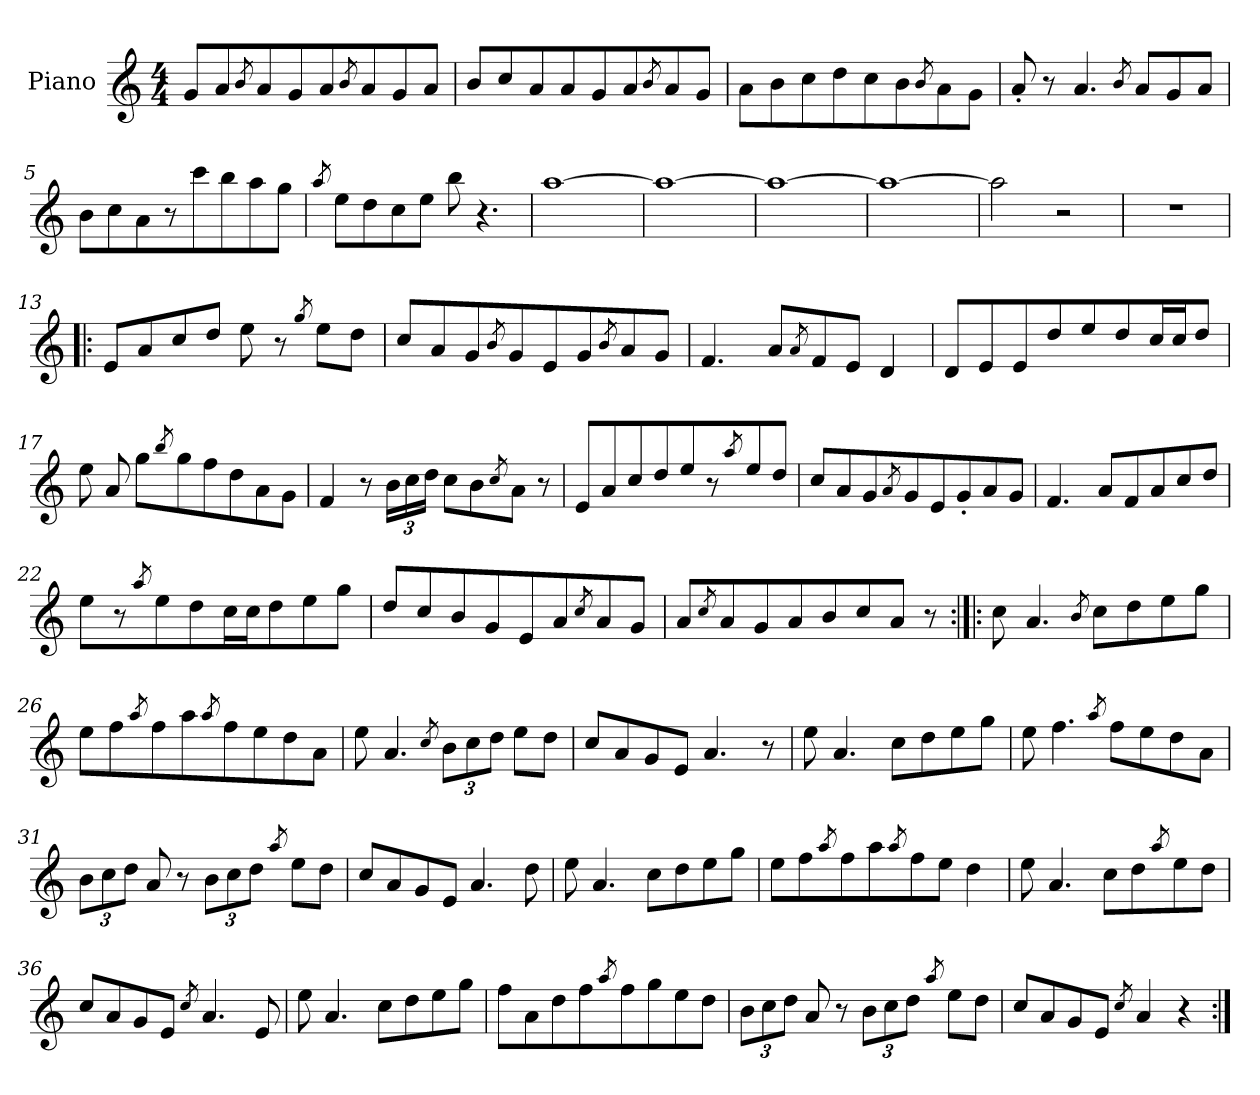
**kern
*part1
*staff1
*I"Piano
*I'Pno
*clefG2
*k[]
*M4/4
=1
8g/L
8a/
8qb/
8a/
8g/
8a/
8qb/
8a/
8g/
8a/J
=2
8b/L
8cc/
8a/
8a/
8g/
8a/
8qb/
8a/
8g/J
=3
8a\L
8b\
8cc\
8dd\
8cc\
8b\
8qb/
8a\
8g\J
=4
8a'/
8r
4.a/
8qb/
8a/L
8g/
8a/J
=5
8b\L
8cc\
8a\
8r
8ccc\
8bb\
8aa\
8gg\J
=6
8qaa/
8ee\L
8dd\
8cc\
8ee\J
8bb\
4.r
=7
[1aa
=8
1aa_
=9
1aa_
=10
1aa_
=11
2aa\]
2r
=12
1r
=13!|:
8e/L
8a/
8cc/
8dd/J
8ee\
8r
8qgg/
8ee\L
8dd\J
=14
8cc/L
8a/
8g/
8qb/
8g/
8e/
8g/
8qb/
8a/
8g/J
=15
4.f/
8a/L
8qa/
8f/
8e/J
4d/
=16
8d/L
8e/
8e/
8dd/
8ee/
8dd/
16cc/L
16cc/J
8dd/J
=17
8ee\
8a/
8gg\L
8qbb/
8gg\
8ff\
8dd\
8a\
8g\J
=18
4f/
8r
24b\LL
24cc\
24dd\JJ
8cc\L
8b\
8qcc/
8a\J
8r
=19
8e/L
8a/
8cc/
8dd/
8ee/
8r
8qaa/
8ee/
8dd/J
=20
8cc/L
8a/
8g/
8qa/
8g/
8e/
8g'/
8a/
8g/J
=21
4.f/
8a/L
8f/
8a/
8cc/
8dd/J
=22
8ee\L
8r
8qaa/
8ee\
8dd\
16cc\L
16cc\J
8dd\
8ee\
8gg\J
=23
8dd/L
8cc/
8b/
8g/
8e/
8a/
8qcc/
8a/
8g/J
=24
8a/L
8qcc/
8a/
8g/
8a/
8b/
8cc/
8a/J
8r
=25:|!|:
8cc\
4.a/
8qb/
8cc\L
8dd\
8ee\
8gg\J
=26
8ee\L
8ff\
8qaa/
8ff\
8aa\
8qaa/
8ff\
8ee\
8dd\
8a\J
=27
8ee\
4.a/
8qcc/
12b\L
12cc\
12dd\J
8ee\L
8dd\J
=28
8cc/L
8a/
8g/
8e/J
4.a/
8r
=29
8ee\
4.a/
8cc\L
8dd\
8ee\
8gg\J
=30
8ee\
4.ff\
8qaa/
8ff\L
8ee\
8dd\
8a\J
=31
12b\L
12cc\
12dd\J
8a/
8r
12b\L
12cc\
12dd\J
8qaa/
8ee\L
8dd\J
=32
8cc/L
8a/
8g/
8e/J
4.a/
8dd\
=33
8ee\
4.a/
8cc\L
8dd\
8ee\
8gg\J
=34
8ee\L
8ff\
8qaa/
8ff\
8aa\
8qaa/
8ff\
8ee\J
4dd\
=35
8ee\
4.a/
8cc\L
8dd\
8qaa/
8ee\
8dd\J
=36
8cc/L
8a/
8g/
8e/J
8qcc/
4.a/
8e/
=37
8ee\
4.a/
8cc\L
8dd\
8ee\
8gg\J
=38
8ff\L
8a\
8dd\
8ff\
8qaa/
8ff\
8gg\
8ee\
8dd\J
=39
12b\L
12cc\
12dd\J
8a/
8r
12b\L
12cc\
12dd\J
8qaa/
8ee\L
8dd\J
=40
8cc/L
8a/
8g/
8e/J
8qcc/
4a/
4r
=:|!
*-
